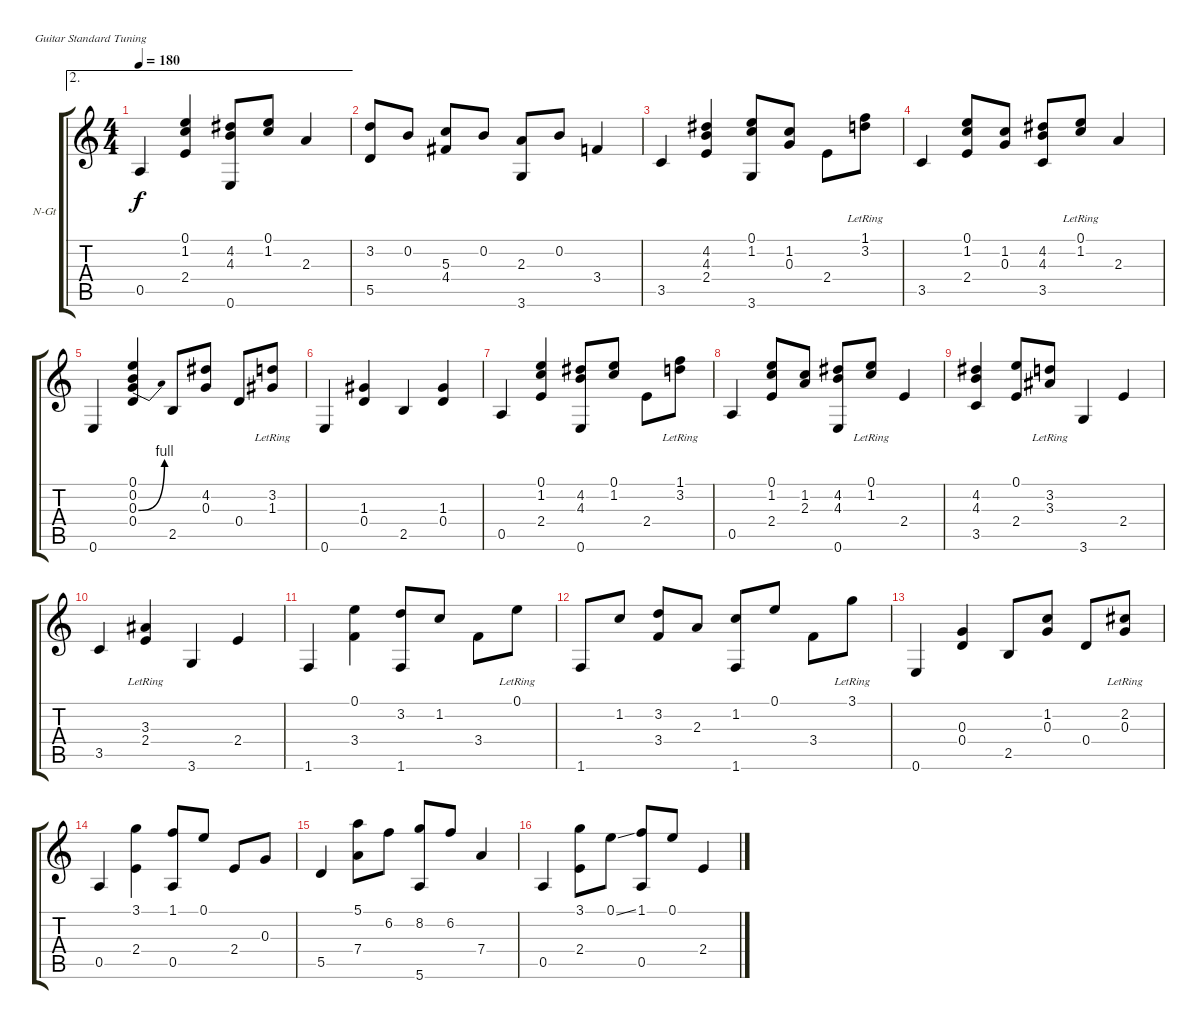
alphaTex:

\bracketExtendMode groupsimilarinstruments
\firstSystemTrackNameOrientation horizontal
\otherSystemsTrackNameOrientation horizontal
\track ("Classical Guitar" "N-Gt") {instrument acousticguitarnylon}
\staff {score tabs}
\tuning (E4 B3 G3 D3 A2 E2)
\ae 2
\ts (4 4)
\tempo 180
\clef g2
\ks c
0.5.4{dy f} (2.4 1.2 0.1).4 (4.2 4.3 0.6).8 (0.1 1.2).8 2.3.4 |
(3.2 5.5).8 0.2.8 (5.3 4.4).8 0.2.8 (2.3 3.6).8 0.2.8 3.4.4 |
3.5.4 (2.4 4.3 4.2).4 (0.1 1.2 3.6).8 (1.2 0.3).8 2.4.8 (1.1{lr} 3.2{lr}).8 |
3.5.4 (0.1 1.2 2.4).8 (1.2 0.3).8 (4.2 4.3 3.5).8 (0.1{lr} 1.2{lr}).8 2.3.4 |
0.6.4 (0.1 0.2 0.3{be (bend 0 0 15 4)} 0.4).4 2.5.8 (4.2 0.3).8 0.4.8 (3.2{lr} 1.3{lr}).8 |
0.6.4 (1.3 0.4).4 2.5.4 (1.3 0.4).4 |
0.5.4 (2.4 1.2 0.1).4 (4.2 4.3 0.6).8 (0.1 1.2).8 2.4.8 (1.1{lr} 3.2{lr}).8 |
0.5.4 (0.1 1.2 2.4).8 (1.2 2.3).8 (4.2 4.3 0.6).8 (0.1{lr} 1.2{lr}).8 2.4.4 |
(4.2 4.3 3.5).4 (2.4 0.1).8 (3.2{lr} 3.3{lr}).8 3.6.4 2.4.4 |
3.5.4 (2.4{lr} 3.3{lr}).4 3.6.4 2.4.4 |
1.6.4 (0.1 3.4).4 (3.2 1.6).8 1.2.8 3.4.8 0.1{lr}.8 |
1.6.8 1.2.8 (3.2 3.4).8 2.3.8 (1.6 1.2).8 0.1.8 3.4.8 3.1{lr}.8 |
0.6.4 (0.4 0.3).4 2.5.8 (1.2 0.3).8 0.4.8 (2.2{lr} 0.3{lr}).8 |
0.5.4 (2.4 3.1).4 (1.1 0.5).8 0.1.8 2.4.8 0.3.8 |
5.5.4 (7.4 5.1).8 6.2.8 (8.2 5.6).8 6.2.8 7.4.4 |
0.5.4 (2.4 3.1).8 0.1{ss}.8 (0.5 1.1).8 0.1.8 2.4.4
